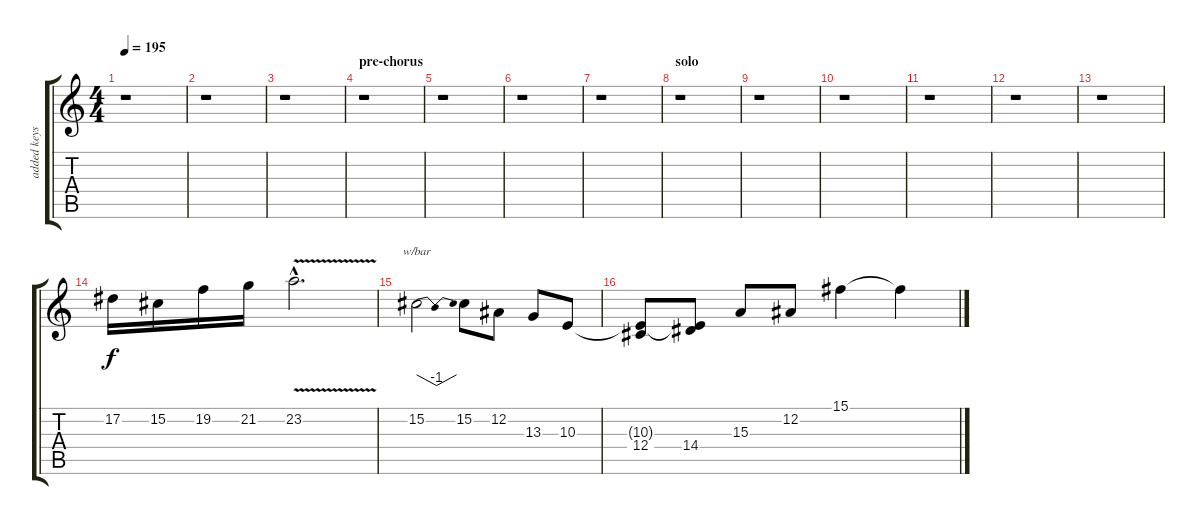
\track ("added keys" "added keys") {instrument pad1newage}
\staff {score tabs}
\tuning (Eb4 Bb3 Gb3 Db3 Ab2 Eb2) {hide}
\ts (4 4)
\tempo 195
\clef g2
\ks c
r.1{dy f} |
r.1 |
r.1 |
\section ("" "pre-chorus")
r.1 |
r.1 |
r.1 |
r.1 |
\section ("" "solo")
r.1 |
r.1 |
r.1 |
r.1 |
r.1 |
r.1 |
17.2.16{volume 13 instrument lead1square} 15.2.16 19.2.16 21.2.16 23.2{v hac}.2{d} |
15.2.2{tbe (dip default 0 0 30 -4 60 0)} 15.2.8 12.2.8 13.3.8 10.3.8 |
(10.3{t} 12.4).8 (10.3{t} 14.4).8 15.3.8 12.2.8 15.1.4 15.1{t}.4
